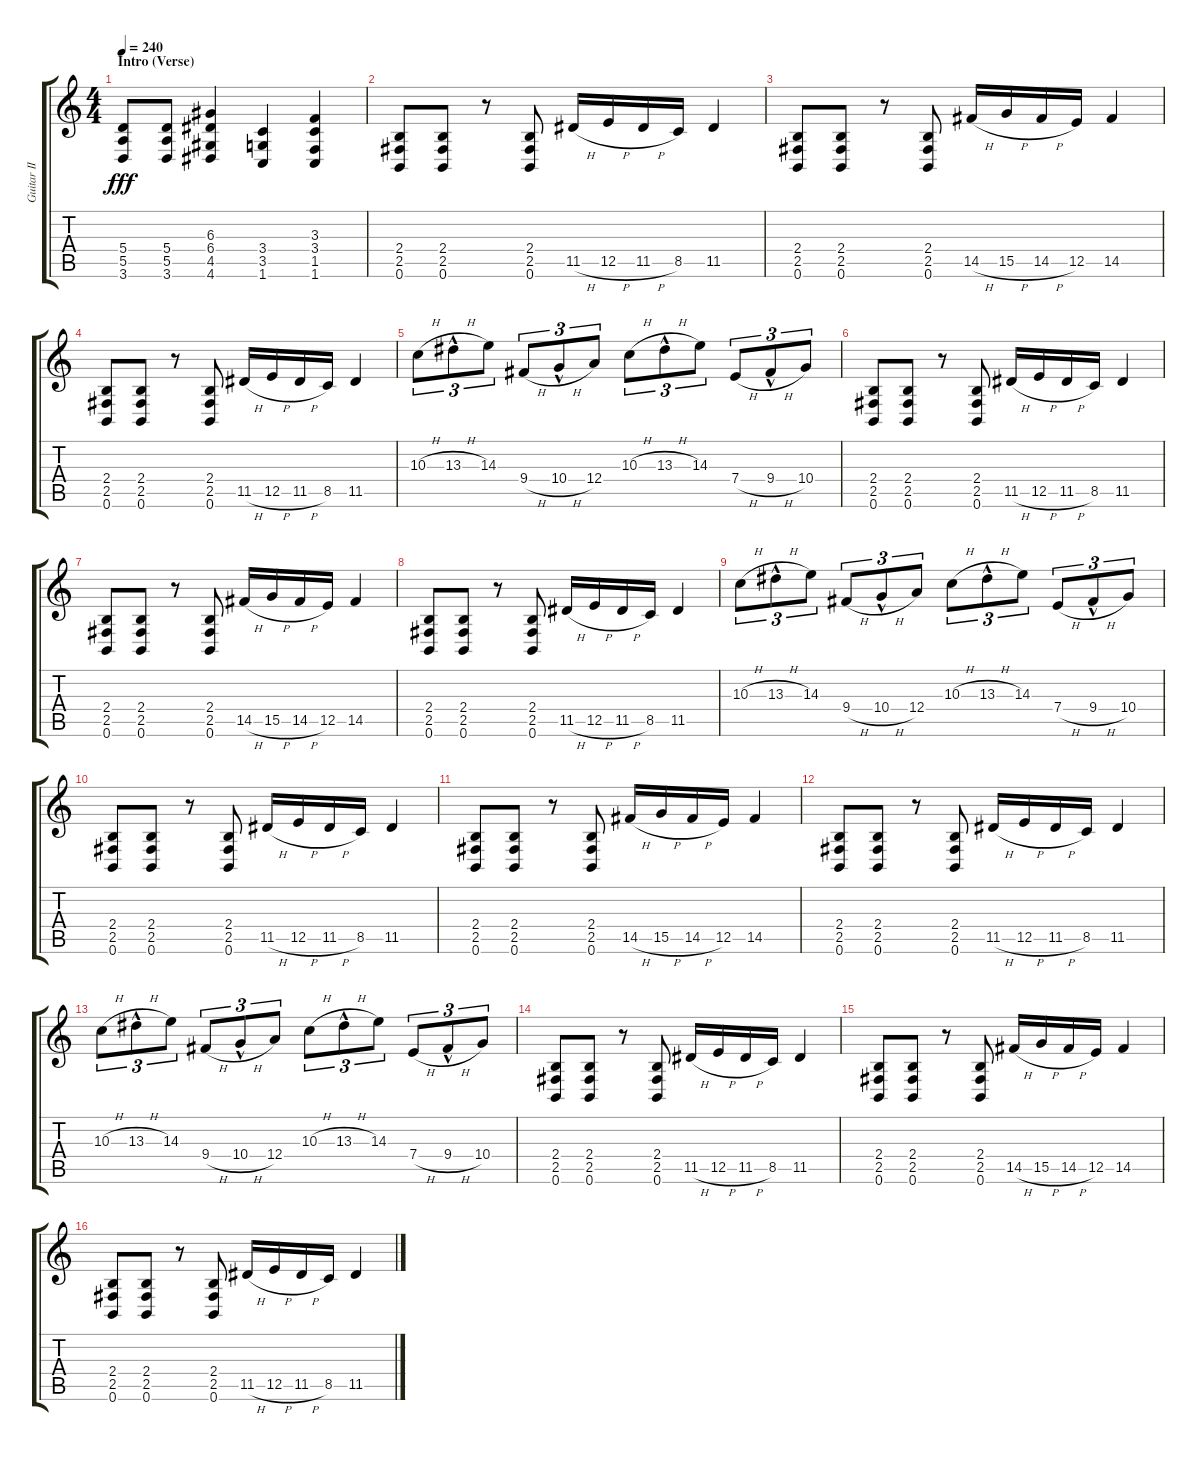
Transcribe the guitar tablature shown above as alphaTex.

\track ("Guitar II" "Guitar II") {instrument distortionguitar}
\staff {score tabs}
\tuning (B3 Gb3 D3 A2 E2 B1) {hide}
\ts (4 4)
\section ("" "Intro (Verse)")
\tempo 240
\clef g2
\ks c
(5.4 5.5 3.6).8{dy fff instrument distortionguitar} (5.4 5.5 3.6).8 (6.3 6.4 4.5 4.6).4 (3.4 3.5 1.6).4 (3.3 3.4 1.5 1.6).4 |
(2.4 2.5 0.6).8 (2.4 2.5 0.6).8 r.8 (2.4 2.5 0.6).8 11.5{h}.16 12.5{h}.16 11.5{h}.16 8.5.16 11.5.4 |
(2.4 2.5 0.6).8 (2.4 2.5 0.6).8 r.8 (2.4 2.5 0.6).8 14.5{h}.16 15.5{h}.16 14.5{h}.16 12.5.16 14.5.4 |
(2.4 2.5 0.6).8 (2.4 2.5 0.6).8 r.8 (2.4 2.5 0.6).8 11.5{h}.16 12.5{h}.16 11.5{h}.16 8.5.16 11.5.4 |
10.3{h}.8{tu (3 2)} 13.3{h hac}.8{tu (3 2)} 14.3.8{tu (3 2)} 9.4{h}.8{tu (3 2)} 10.4{h hac}.8{tu (3 2)} 12.4.8{tu (3 2)} 10.3{h}.8{tu (3 2)} 13.3{h hac}.8{tu (3 2)} 14.3.8{tu (3 2)} 7.4{h}.8{tu (3 2)} 9.4{h hac}.8{tu (3 2)} 10.4.8{tu (3 2)} |
(2.4 2.5 0.6).8 (2.4 2.5 0.6).8 r.8 (2.4 2.5 0.6).8 11.5{h}.16 12.5{h}.16 11.5{h}.16 8.5.16 11.5.4 |
(2.4 2.5 0.6).8 (2.4 2.5 0.6).8 r.8 (2.4 2.5 0.6).8 14.5{h}.16 15.5{h}.16 14.5{h}.16 12.5.16 14.5.4 |
(2.4 2.5 0.6).8 (2.4 2.5 0.6).8 r.8 (2.4 2.5 0.6).8 11.5{h}.16 12.5{h}.16 11.5{h}.16 8.5.16 11.5.4 |
10.3{h}.8{tu (3 2)} 13.3{h hac}.8{tu (3 2)} 14.3.8{tu (3 2)} 9.4{h}.8{tu (3 2)} 10.4{h hac}.8{tu (3 2)} 12.4.8{tu (3 2)} 10.3{h}.8{tu (3 2)} 13.3{h hac}.8{tu (3 2)} 14.3.8{tu (3 2)} 7.4{h}.8{tu (3 2)} 9.4{h hac}.8{tu (3 2)} 10.4.8{tu (3 2)} |
(2.4 2.5 0.6).8 (2.4 2.5 0.6).8 r.8 (2.4 2.5 0.6).8 11.5{h}.16 12.5{h}.16 11.5{h}.16 8.5.16 11.5.4 |
(2.4 2.5 0.6).8 (2.4 2.5 0.6).8 r.8 (2.4 2.5 0.6).8 14.5{h}.16 15.5{h}.16 14.5{h}.16 12.5.16 14.5.4 |
(2.4 2.5 0.6).8 (2.4 2.5 0.6).8 r.8 (2.4 2.5 0.6).8 11.5{h}.16 12.5{h}.16 11.5{h}.16 8.5.16 11.5.4 |
10.3{h}.8{tu (3 2)} 13.3{h hac}.8{tu (3 2)} 14.3.8{tu (3 2)} 9.4{h}.8{tu (3 2)} 10.4{h hac}.8{tu (3 2)} 12.4.8{tu (3 2)} 10.3{h}.8{tu (3 2)} 13.3{h hac}.8{tu (3 2)} 14.3.8{tu (3 2)} 7.4{h}.8{tu (3 2)} 9.4{h hac}.8{tu (3 2)} 10.4.8{tu (3 2)} |
(2.4 2.5 0.6).8 (2.4 2.5 0.6).8 r.8 (2.4 2.5 0.6).8 11.5{h}.16 12.5{h}.16 11.5{h}.16 8.5.16 11.5.4 |
(2.4 2.5 0.6).8 (2.4 2.5 0.6).8 r.8 (2.4 2.5 0.6).8 14.5{h}.16 15.5{h}.16 14.5{h}.16 12.5.16 14.5.4 |
(2.4 2.5 0.6).8 (2.4 2.5 0.6).8 r.8 (2.4 2.5 0.6).8 11.5{h}.16 12.5{h}.16 11.5{h}.16 8.5.16 11.5.4
